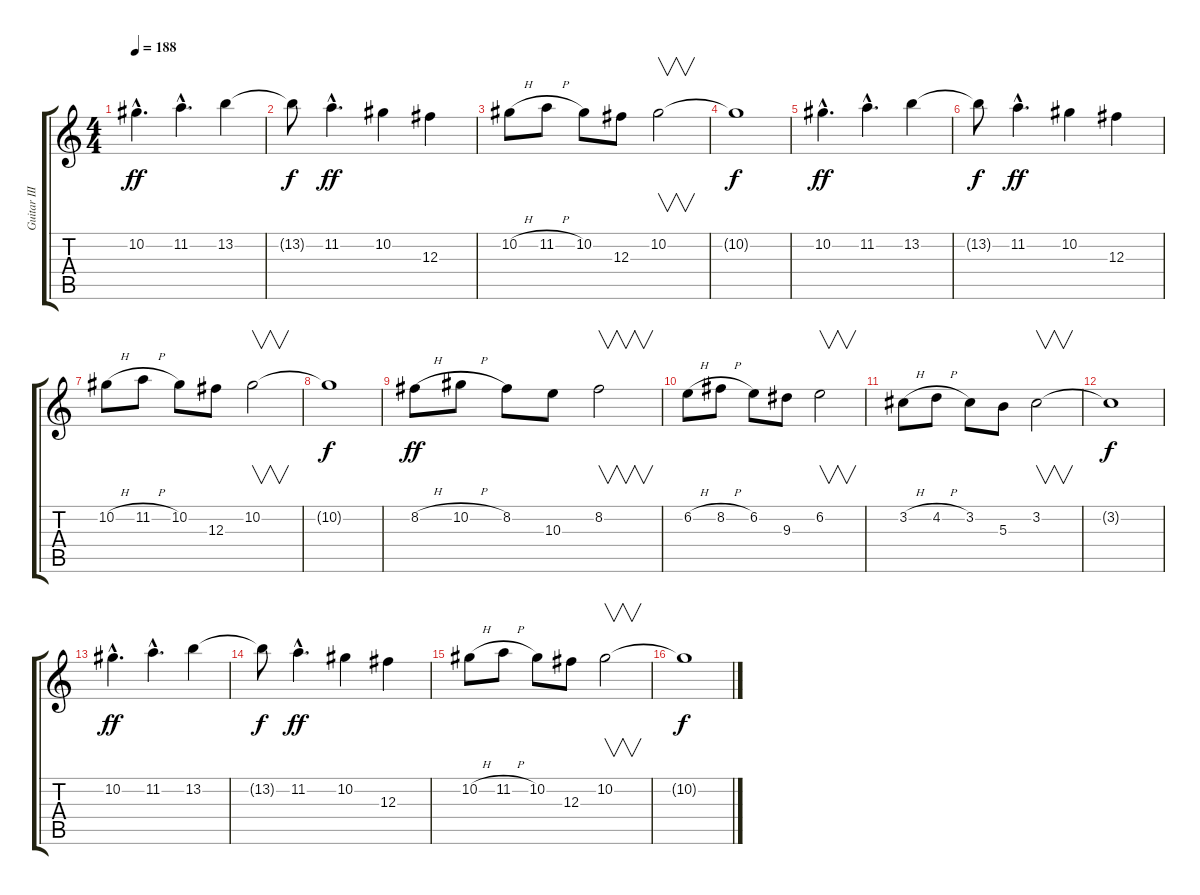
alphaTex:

\track ("Guitar III" "Guitar III") {instrument overdrivenguitar}
\staff {score tabs}
\tuning (Eb4 Bb3 Gb3 Db3 Ab2 Eb2) {hide}
\ts (4 4)
\tempo 188
\clef g2
\ks c
10.2{hac}.4{d dy ff} 11.2{hac}.4{d} 13.2.4 |
13.2{t}.8{dy f} 11.2{hac}.4{d dy ff} 10.2.4 12.3.4 |
10.2{h}.8 11.2{h}.8 10.2.8 12.3.8 10.2.2{v} |
10.2{t}.1{dy f} |
10.2{hac}.4{d dy ff} 11.2{hac}.4{d} 13.2.4 |
13.2{t}.8{dy f} 11.2{hac}.4{d dy ff} 10.2.4 12.3.4 |
10.2{h}.8 11.2{h}.8 10.2.8 12.3.8 10.2.2{v} |
10.2{t}.1{dy f} |
8.2{h}.8{dy ff} 10.2{h}.8 8.2.8 10.3.8 8.2.2{v} |
6.2{h}.8 8.2{h}.8 6.2.8 9.3.8 6.2.2{v} |
3.2{h}.8 4.2{h}.8 3.2.8 5.3.8 3.2.2{v} |
3.2{t}.1{dy f} |
10.2{hac}.4{d dy ff} 11.2{hac}.4{d} 13.2.4 |
13.2{t}.8{dy f} 11.2{hac}.4{d dy ff} 10.2.4 12.3.4 |
10.2{h}.8 11.2{h}.8 10.2.8 12.3.8 10.2.2{v} |
10.2{t}.1{dy f}
